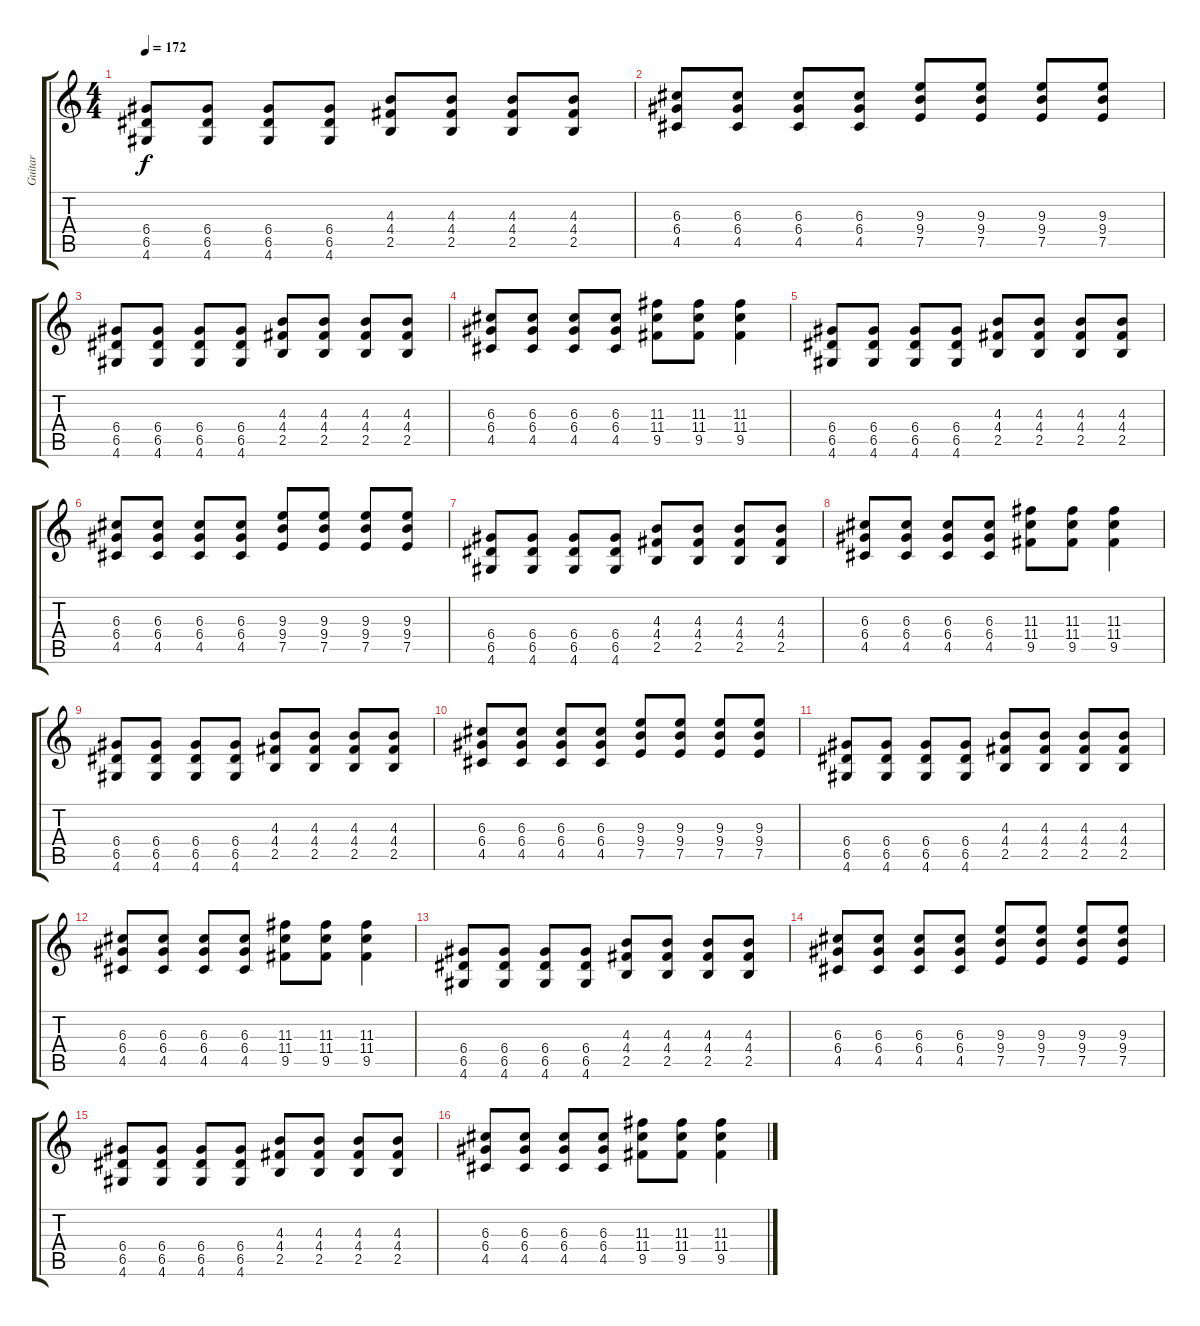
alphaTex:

\track ("Guitar" "Guitar") {instrument distortionguitar}
\staff {score tabs}
\tuning (E4 B3 G3 D3 A2 E2) {hide}
\ts (4 4)
\tempo 172
\clef g2
\ks c
(6.4 6.5 4.6).8{dy f} (6.4 6.5 4.6).8 (6.4 6.5 4.6).8 (6.4 6.5 4.6).8 (4.3 4.4 2.5).8 (4.3 4.4 2.5).8 (4.3 4.4 2.5).8 (4.3 4.4 2.5).8 |
(6.3 6.4 4.5).8 (6.3 6.4 4.5).8 (6.3 6.4 4.5).8 (6.3 6.4 4.5).8 (9.3 9.4 7.5).8 (9.3 9.4 7.5).8 (9.3 9.4 7.5).8 (9.3 9.4 7.5).8 |
(6.4 6.5 4.6).8 (6.4 6.5 4.6).8 (6.4 6.5 4.6).8 (6.4 6.5 4.6).8 (4.3 4.4 2.5).8 (4.3 4.4 2.5).8 (4.3 4.4 2.5).8 (4.3 4.4 2.5).8 |
(6.3 6.4 4.5).8 (6.3 6.4 4.5).8 (6.3 6.4 4.5).8 (6.3 6.4 4.5).8 (11.3 11.4 9.5).8 (11.3 11.4 9.5).8 (11.3 11.4 9.5).4 |
(6.4 6.5 4.6).8 (6.4 6.5 4.6).8 (6.4 6.5 4.6).8 (6.4 6.5 4.6).8 (4.3 4.4 2.5).8 (4.3 4.4 2.5).8 (4.3 4.4 2.5).8 (4.3 4.4 2.5).8 |
(6.3 6.4 4.5).8 (6.3 6.4 4.5).8 (6.3 6.4 4.5).8 (6.3 6.4 4.5).8 (9.3 9.4 7.5).8 (9.3 9.4 7.5).8 (9.3 9.4 7.5).8 (9.3 9.4 7.5).8 |
(6.4 6.5 4.6).8 (6.4 6.5 4.6).8 (6.4 6.5 4.6).8 (6.4 6.5 4.6).8 (4.3 4.4 2.5).8 (4.3 4.4 2.5).8 (4.3 4.4 2.5).8 (4.3 4.4 2.5).8 |
(6.3 6.4 4.5).8 (6.3 6.4 4.5).8 (6.3 6.4 4.5).8 (6.3 6.4 4.5).8 (11.3 11.4 9.5).8 (11.3 11.4 9.5).8 (11.3 11.4 9.5).4 |
(6.4 6.5 4.6).8 (6.4 6.5 4.6).8 (6.4 6.5 4.6).8 (6.4 6.5 4.6).8 (4.3 4.4 2.5).8 (4.3 4.4 2.5).8 (4.3 4.4 2.5).8 (4.3 4.4 2.5).8 |
(6.3 6.4 4.5).8 (6.3 6.4 4.5).8 (6.3 6.4 4.5).8 (6.3 6.4 4.5).8 (9.3 9.4 7.5).8 (9.3 9.4 7.5).8 (9.3 9.4 7.5).8 (9.3 9.4 7.5).8 |
(6.4 6.5 4.6).8 (6.4 6.5 4.6).8 (6.4 6.5 4.6).8 (6.4 6.5 4.6).8 (4.3 4.4 2.5).8 (4.3 4.4 2.5).8 (4.3 4.4 2.5).8 (4.3 4.4 2.5).8 |
(6.3 6.4 4.5).8 (6.3 6.4 4.5).8 (6.3 6.4 4.5).8 (6.3 6.4 4.5).8 (11.3 11.4 9.5).8 (11.3 11.4 9.5).8 (11.3 11.4 9.5).4 |
(6.4 6.5 4.6).8 (6.4 6.5 4.6).8 (6.4 6.5 4.6).8 (6.4 6.5 4.6).8 (4.3 4.4 2.5).8 (4.3 4.4 2.5).8 (4.3 4.4 2.5).8 (4.3 4.4 2.5).8 |
(6.3 6.4 4.5).8 (6.3 6.4 4.5).8 (6.3 6.4 4.5).8 (6.3 6.4 4.5).8 (9.3 9.4 7.5).8 (9.3 9.4 7.5).8 (9.3 9.4 7.5).8 (9.3 9.4 7.5).8 |
(6.4 6.5 4.6).8 (6.4 6.5 4.6).8 (6.4 6.5 4.6).8 (6.4 6.5 4.6).8 (4.3 4.4 2.5).8 (4.3 4.4 2.5).8 (4.3 4.4 2.5).8 (4.3 4.4 2.5).8 |
(6.3 6.4 4.5).8 (6.3 6.4 4.5).8 (6.3 6.4 4.5).8 (6.3 6.4 4.5).8 (11.3 11.4 9.5).8 (11.3 11.4 9.5).8 (11.3 11.4 9.5).4
